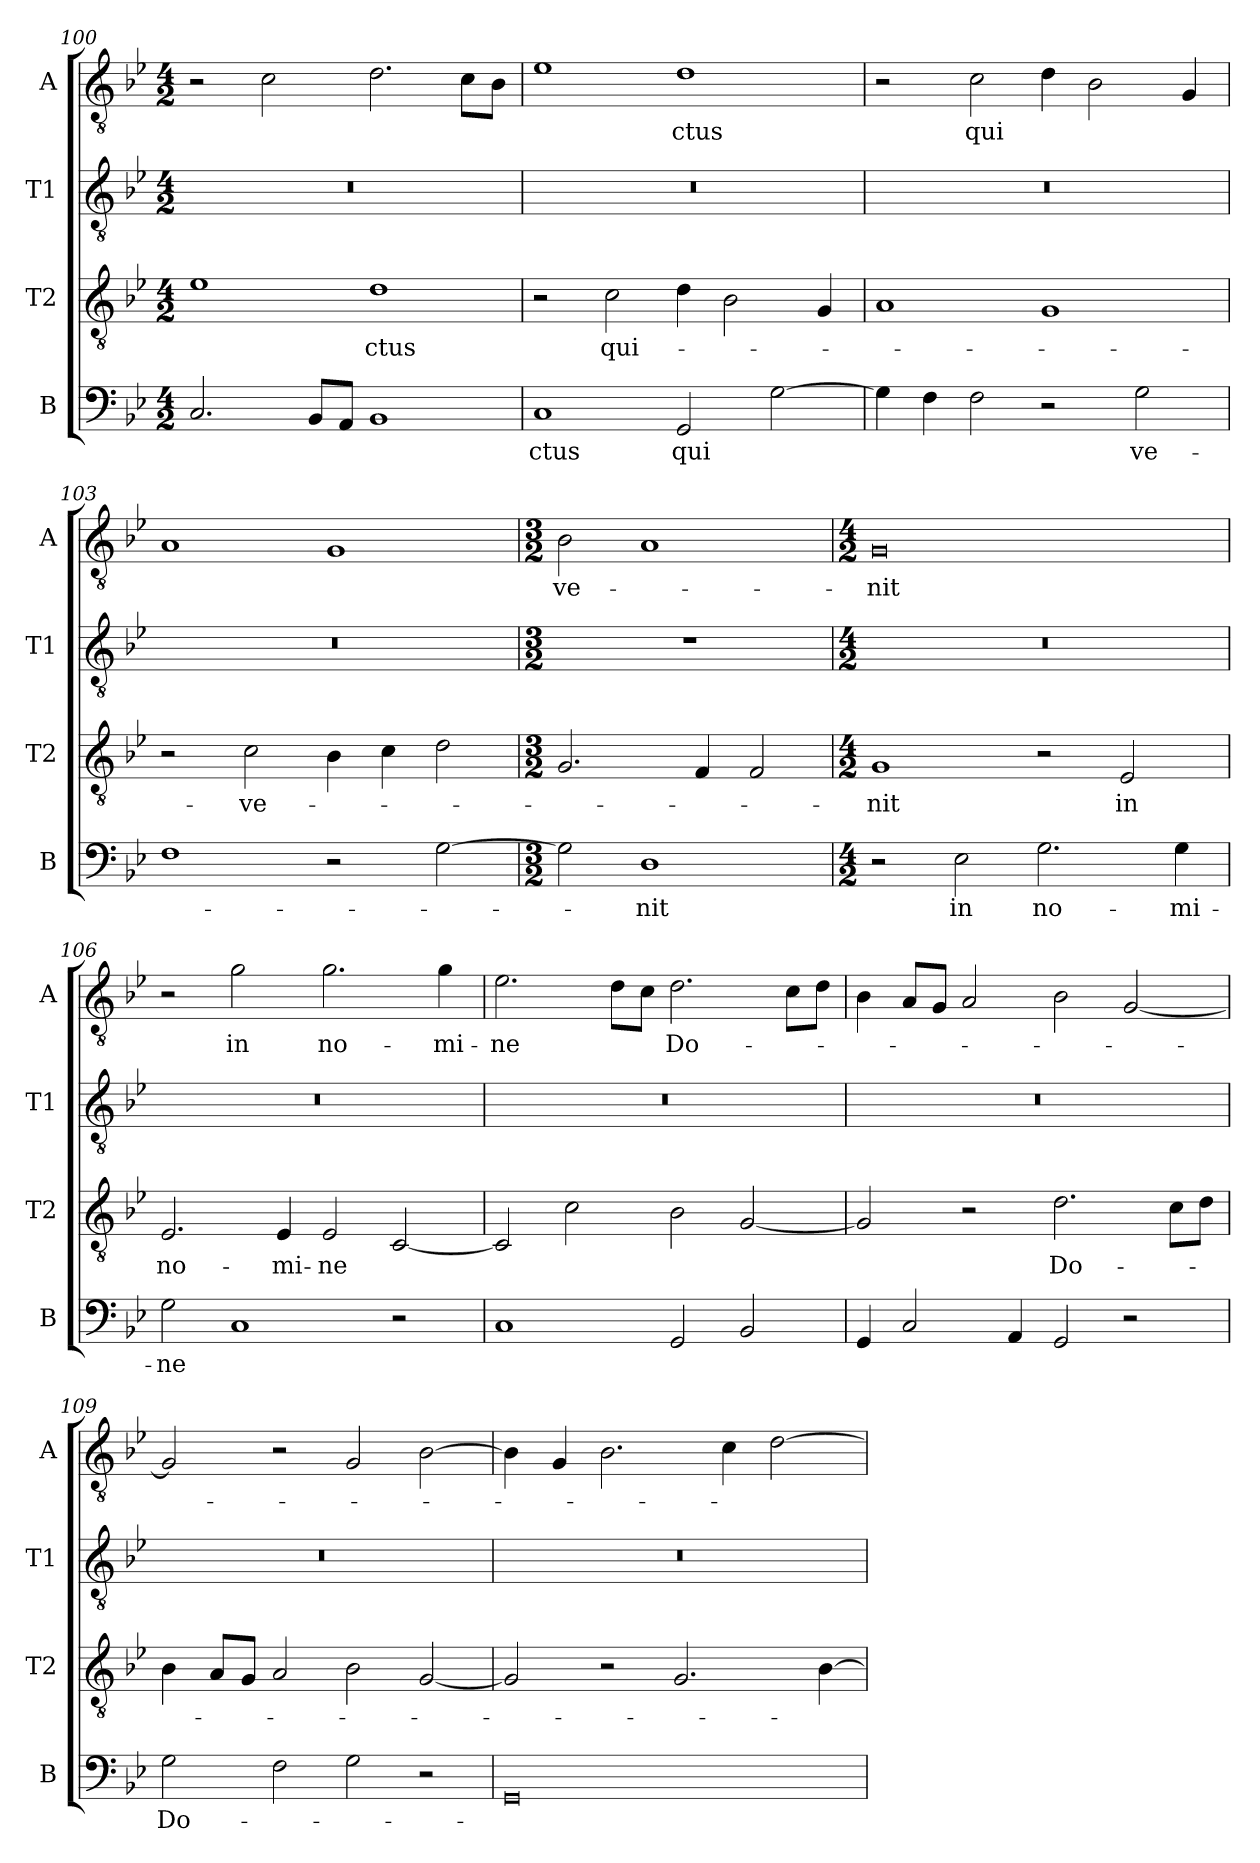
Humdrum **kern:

**kern	**text	**kern	**text	**kern	**kern	**text
*part4	*part4	*part3	*part3	*part2	*part1	*part1
*staff4	*staff4	*staff3	*staff3	*staff2	*staff1	*staff1
*I"B	*	*I"T2	*	*I"T1	*I"A	*
*I'B	*	*I'T2	*	*I'T1	*I'A	*
*clefF4	*	*clefGv2	*	*clefGv2	*clefGv2	*
*k[b-e-]	*	*k[b-e-]	*	*k[b-e-]	*k[b-e-]	*
*M4/2	*	*M4/2	*	*M4/2	*M4/2	*
=100	=100	=100	=100	=100	=100	=100
2.C/	.	1e-	.	0r	2r	.
.	.	.	.	.	2c\	.
8BB-/L	.	.	.	.	.	.
8AA/J	.	.	.	.	.	.
1BB-	.	1d	ctus	.	2.d\	.
.	.	.	.	.	8c\L	.
.	.	.	.	.	8B-\J	.
=101	=101	=101	=101	=101	=101	=101
1C	-ctus	2r	.	0r	1e-	.
.	.	2c\	qui-	.	.	.
2GG/	qui	4d\	.	.	1d	-ctus
.	.	2B-\	.	.	.	.
[2G\	.	.	.	.	.	.
.	.	4G/	.	.	.	.
=102	=102	=102	=102	=102	=102	=102
4G\]	.	1A	.	0r	2r	.
4F\	.	.	.	.	.	.
2F\	.	.	.	.	2c\	qui
2r	.	1G	.	.	4d\	.
.	.	.	.	.	2B-\	.
2G\	ve-	.	.	.	.	.
.	.	.	.	.	4G/	.
=103	=103	=103	=103	=103	=103	=103
1F	.	2r	.	0r	1A	.
.	.	2c\	ve-	.	.	.
2r	.	4B-\	.	.	1G	.
.	.	4c\	.	.	.	.
[2G\	.	2d\	.	.	.	.
=104	=104	=104	=104	=104	=104	=104
*M3/2	*	*M3/2	*	*M3/2	*M3/2	*
2G\]	.	2.G/	.	1.r	2B-\	ve-
1D	-nit	.	.	.	1A	.
.	.	4F/	.	.	.	.
.	.	2F/	.	.	.	.
=105	=105	=105	=105	=105	=105	=105
*M4/2	*	*M4/2	*	*M4/2	*M4/2	*
2r	.	1G	-nit	0r	0G	-nit
2E-\	in	.	.	.	.	.
2.G\	no-	2r	.	.	.	.
.	.	2E-/	in	.	.	.
4G\	-mi-	.	.	.	.	.
=106	=106	=106	=106	=106	=106	=106
2G\	-ne	2.E-/	no-	0r	2r	.
1C	.	.	.	.	2g\	in
.	.	4E-/	-mi-	.	.	.
.	.	2E-/	-ne	.	2.g\	no-
2r	.	[2C/	.	.	.	.
.	.	.	.	.	4g\	-mi-
=107	=107	=107	=107	=107	=107	=107
1C	.	2C/]	.	0r	2.e-\	-ne
.	.	2c\	.	.	.	.
.	.	.	.	.	8d\L	.
.	.	.	.	.	8c\J	.
2GG/	.	2B-\	.	.	2.d\	Do-
2BB-/	.	[2G/	.	.	.	.
.	.	.	.	.	8c\L	.
.	.	.	.	.	8d\J	.
=108	=108	=108	=108	=108	=108	=108
4GG/	.	2G/]	.	0r	4B-\	.
2C/	.	.	.	.	8A/L	.
.	.	.	.	.	8G/J	.
.	.	2r	.	.	2A/	.
4AA/	.	.	.	.	.	.
2GG/	.	2.d\	Do-	.	2B-\	.
2r	.	.	.	.	[2G/	.
.	.	8c\L	.	.	.	.
.	.	8d\J	.	.	.	.
=109	=109	=109	=109	=109	=109	=109
2G\	Do-	4B-\	.	0r	2G/]	.
.	.	8A/L	.	.	.	.
.	.	8G/J	.	.	.	.
2F\	.	2A/	.	.	2r	.
2G\	.	2B-\	.	.	2G/	.
2r	.	[2G/	.	.	[2B-\	.
=110	=110	=110	=110	=110	=110	=110
0GG	.	2G/]	.	0r	4B-\]	.
.	.	.	.	.	4G/	.
.	.	2r	.	.	2.B-\	.
.	.	2.G/	.	.	.	.
.	.	.	.	.	4c\	.
.	.	.	.	.	[2d\	.
.	.	[4B-\	.	.	.	.
=	=	=	=	=	=	=
*-	*-	*-	*-	*-	*-	*-
